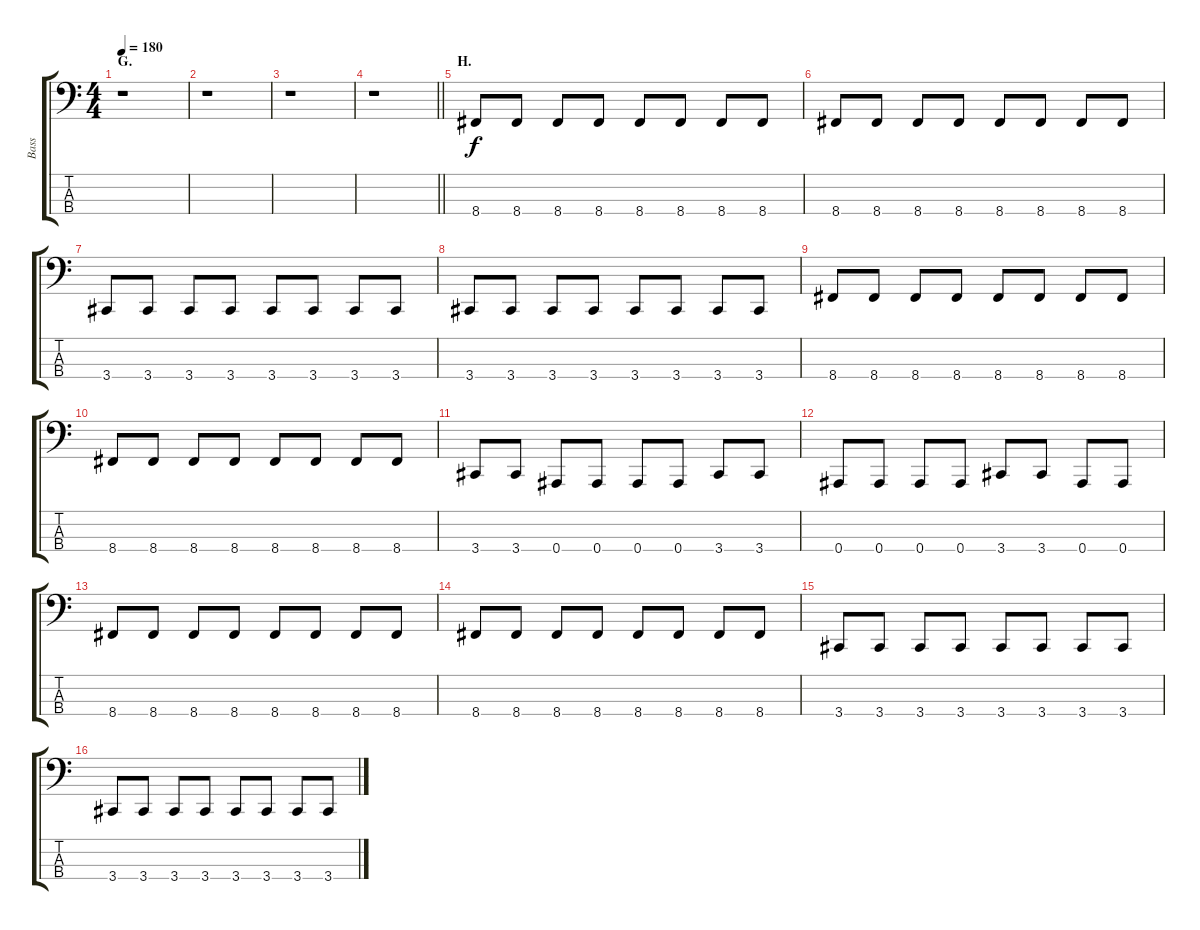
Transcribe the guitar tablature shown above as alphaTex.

\track ("Bass" "Bass") {instrument electricbasspick}
\staff {score tabs}
\tuning (Eb2 Bb1 F1 Bb0) {hide}
\ts (4 4)
\section ("" "G.")
\tempo 180
\clef f4
\ks c
r.1{dy f} |
r.1 |
r.1 |
\barLineRight lightlight
r.1 |
\section ("" "H.")
8.4.8 8.4.8 8.4.8 8.4.8 8.4.8 8.4.8 8.4.8 8.4.8 |
8.4.8 8.4.8 8.4.8 8.4.8 8.4.8 8.4.8 8.4.8 8.4.8 |
3.4.8 3.4.8 3.4.8 3.4.8 3.4.8 3.4.8 3.4.8 3.4.8 |
3.4.8 3.4.8 3.4.8 3.4.8 3.4.8 3.4.8 3.4.8 3.4.8 |
8.4.8 8.4.8 8.4.8 8.4.8 8.4.8 8.4.8 8.4.8 8.4.8 |
8.4.8 8.4.8 8.4.8 8.4.8 8.4.8 8.4.8 8.4.8 8.4.8 |
3.4.8 3.4.8 0.4.8 0.4.8 0.4.8 0.4.8 3.4.8 3.4.8 |
0.4.8 0.4.8 0.4.8 0.4.8 3.4.8 3.4.8 0.4.8 0.4.8 |
8.4.8 8.4.8 8.4.8 8.4.8 8.4.8 8.4.8 8.4.8 8.4.8 |
8.4.8 8.4.8 8.4.8 8.4.8 8.4.8 8.4.8 8.4.8 8.4.8 |
3.4.8 3.4.8 3.4.8 3.4.8 3.4.8 3.4.8 3.4.8 3.4.8 |
3.4.8 3.4.8 3.4.8 3.4.8 3.4.8 3.4.8 3.4.8 3.4.8
